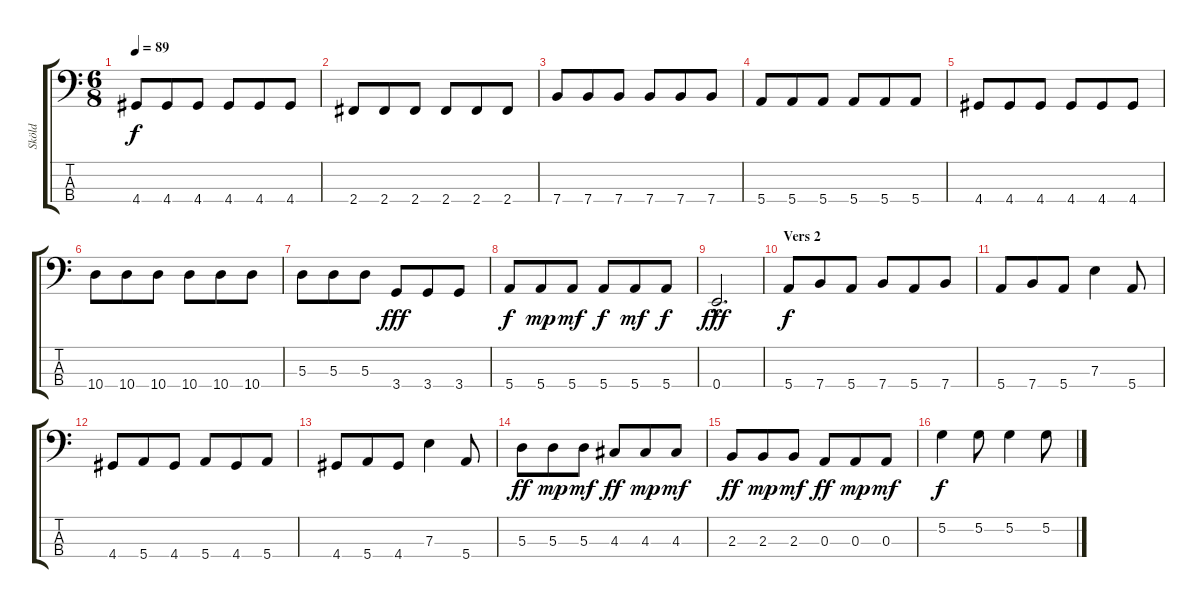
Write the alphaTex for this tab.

\track ("Sköld" "Sköld") {instrument electricbassfinger}
\staff {score tabs}
\tuning (G2 D2 A1 E1) {hide}
\ts (6 8)
\tempo 89
\clef f4
\ks c
4.4.8{dy f} 4.4.8 4.4.8 4.4.8 4.4.8 4.4.8 |
2.4.8 2.4.8 2.4.8 2.4.8 2.4.8 2.4.8 |
7.4.8 7.4.8 7.4.8 7.4.8 7.4.8 7.4.8 |
5.4.8 5.4.8 5.4.8 5.4.8 5.4.8 5.4.8 |
4.4.8 4.4.8 4.4.8 4.4.8 4.4.8 4.4.8 |
10.4.8 10.4.8 10.4.8 10.4.8 10.4.8 10.4.8 |
5.3.8 5.3.8 5.3.8 3.4.8{dy fff} 3.4.8 3.4.8 |
5.4.8{dy f} 5.4.8{dy mp} 5.4.8{dy mf} 5.4.8{dy f} 5.4.8{dy mf} 5.4.8{dy f} |
0.4{hac}.2{d dy fff} |
\section ("" "Vers 2")
5.4.8{dy f} 7.4.8 5.4.8 7.4.8 5.4.8 7.4.8 |
5.4.8 7.4.8 5.4.8 7.3.4 5.4.8 |
4.4.8 5.4.8 4.4.8 5.4.8 4.4.8 5.4.8 |
4.4.8 5.4.8 4.4.8 7.3.4 5.4.8 |
5.3.8{dy ff} 5.3.8{dy mp} 5.3.8{dy mf} 4.3.8{dy ff} 4.3.8{dy mp} 4.3.8{dy mf} |
2.3.8{dy ff} 2.3.8{dy mp} 2.3.8{dy mf} 0.3.8{dy ff} 0.3.8{dy mp} 0.3.8{dy mf} |
5.2.4{dy f} 5.2.8 5.2.4 5.2.8
